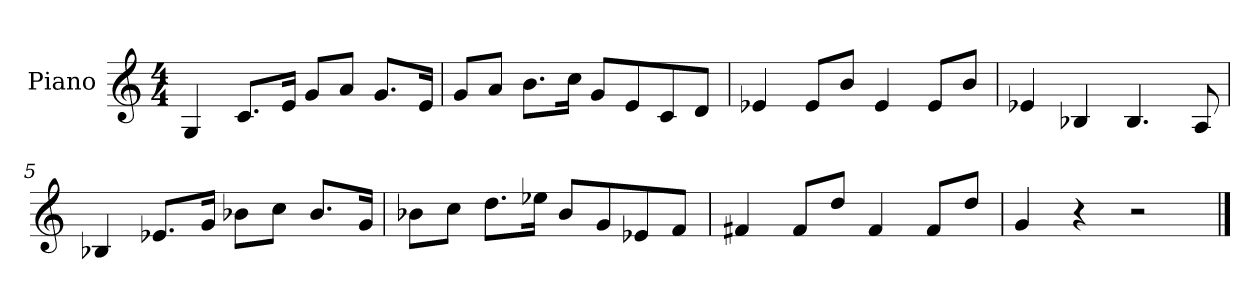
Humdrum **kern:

**kern
*part1
*staff1
*I"Piano
*I'Pno
*clefG2
*k[]
*C:
*M4/4
=1
4G/
8.c/L
16e/Jk
8g/L
8a/J
8.g/L
16e/Jk
=2
8g/L
8a/J
8.b\L
16cc\Jk
8g/L
8e/
8c/
8d/J
=3
4e-X/
8e-/L
8b/J
4e-/
8e-/L
8b/J
=4
4e-X/
4B-X/
4.B-/
8A/
=5
4B-X/
8.e-X/L
16g/Jk
8b-X\L
8cc\J
8.b-/L
16g/Jk
=6
8b-X\L
8cc\J
8.dd\L
16ee-X\Jk
8b-/L
8g/
8e-X/
8f/J
=7
4f#X/
8f#/L
8dd/J
4f#/
8f#/L
8dd/J
=8
4g/
4r
2r
==
*-
